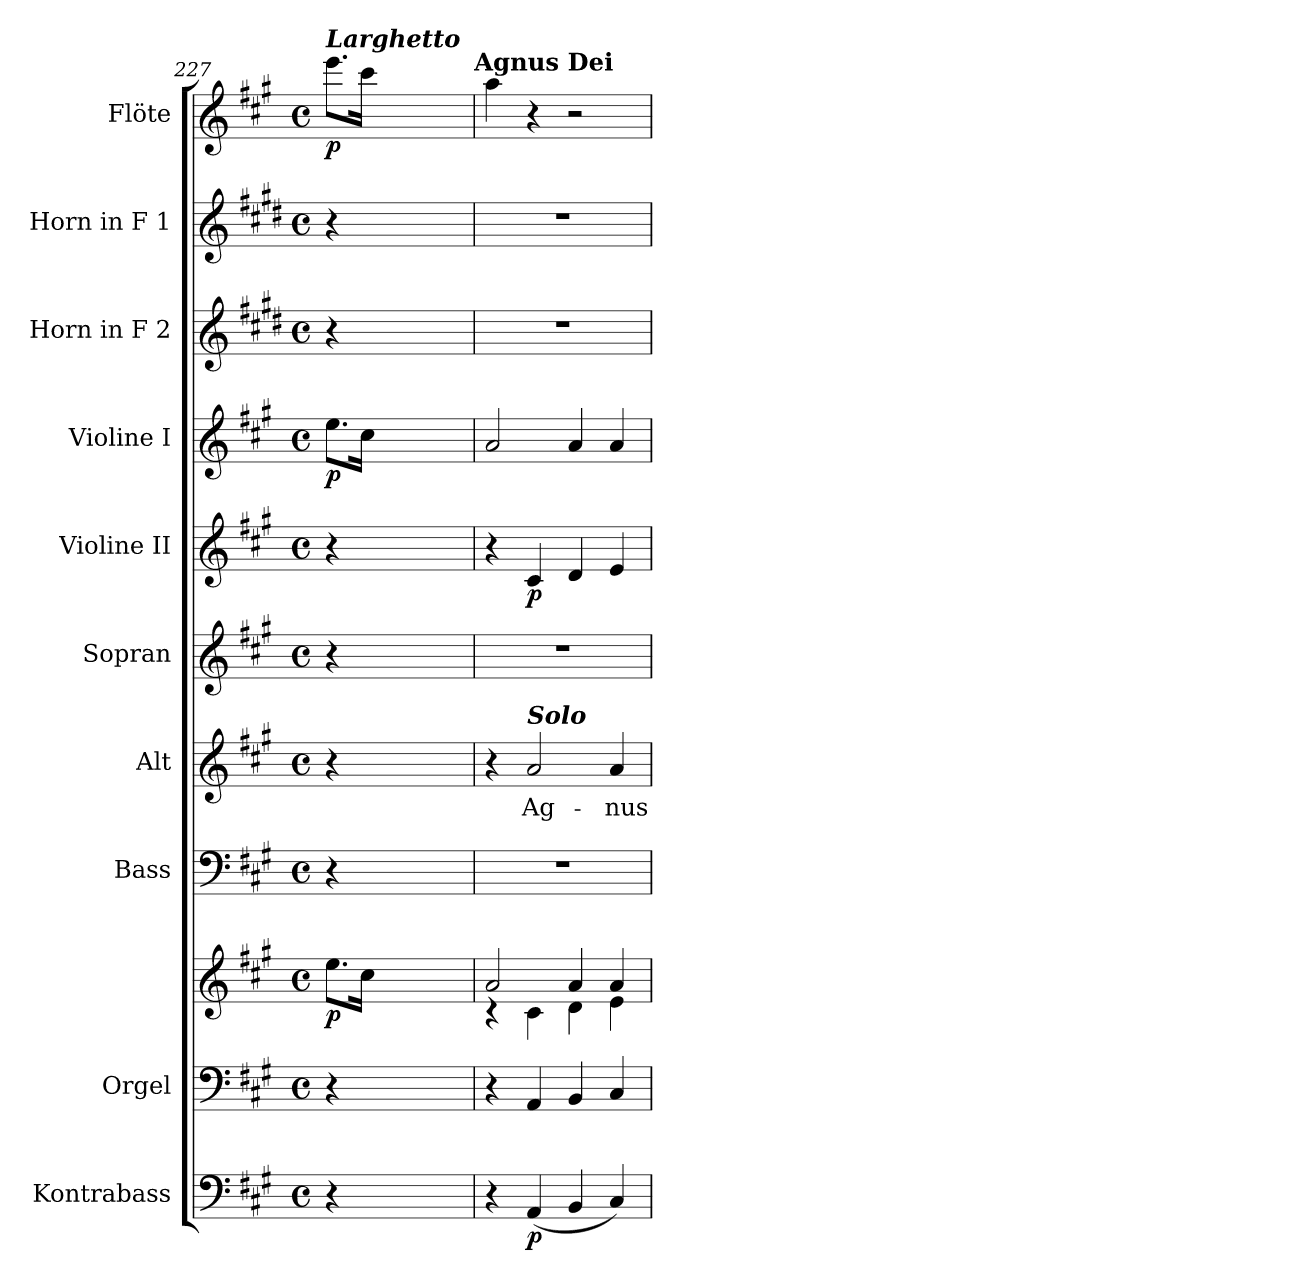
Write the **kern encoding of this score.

**kern	**dynam	**kern	**kern	**dynam	**kern	**kern	**text	**kern	**kern	**dynam	**kern	**dynam	**kern	**kern	**kern	**dynam
*part10	*part10	*part9	*part9	*part9	*part8	*part7	*part7	*part6	*part5	*part5	*part4	*part4	*part3	*part2	*part1	*part1
*staff11	*staff11	*staff10	*staff9	*staff9/10	*staff8	*staff7	*staff7	*staff6	*staff5	*staff5	*staff4	*staff4	*staff3	*staff2	*staff1	*staff1
*I"Kontrabass	*	*I"Orgel	*	*	*I"Bass	*I"Alt	*	*I"Sopran	*I"Violine II	*	*I"Violine I	*	*I"Horn in F 2	*I"Horn in F 1	*I"Flöte	*
*I'Kb.	*	*I'Org.	*	*	*I'B.	*I'A.	*	*I'S.	*I'Vl. II	*	*I'Vl. I	*	*	*	*I'Fl.	*
!!LO:PB:g=z
*clefF4	*	*clefF4	*clefG2	*	*clefF4	*clefG2	*	*clefG2	*clefG2	*	*clefG2	*	*clefG2	*clefG2	*clefG2	*
*ITrd7c12	*	*	*	*	*	*	*	*	*	*	*	*	*ITrd4c7	*ITrd4c7	*	*
*k[f#c#g#]	*	*k[f#c#g#]	*k[f#c#g#]	*	*k[f#c#g#]	*k[f#c#g#]	*	*k[f#c#g#]	*k[f#c#g#]	*	*k[f#c#g#]	*	*k[f#c#g#]	*k[f#c#g#]	*k[f#c#g#]	*
*A:	*	*A:	*A:	*	*A:	*A:	*	*A:	*A:	*	*A:	*	*A:	*A:	*A:	*
*M4/4	*	*M4/4	*M4/4	*	*M4/4	*M4/4	*	*M4/4	*M4/4	*	*M4/4	*	*M4/4	*M4/4	*M4/4	*
*met(c)	*	*met(c)	*met(c)	*	*met(c)	*met(c)	*	*met(c)	*met(c)	*	*met(c)	*	*met(c)	*met(c)	*met(c)	*
=227	=227	=227	=227	=227	=227	=227	=227	=227	=227	=227	=227	=227	=227	=227	=227	=227
!	!	!	!	!	!	!	!	!	!	!	!	!	!	!	!LO:TX:a:Bi:t=Larghetto	!
!	!	!	!	!LO:DY:b	!	!	!	!	!	!	!	!LO:DY:b	!	!	!	!LO:DY:b
4r	.	4r	8.ee\L	p	4r	4r	.	4r	4r	.	8.ee\L	p	4r	4r	8.eee\L	p
.	.	.	16cc#\Jk	.	.	.	.	.	.	.	16cc#\Jk	.	.	.	16ccc#\Jk	.
1ryy	.	1ryy	1ryy	.	1ryy	1ryy	.	1ryy	1ryy	.	1ryy	.	1ryy	1ryy	1ryy	.
!	!	!	!	!	!	!	!	!	!	!	!	!	!	!	!LO:TX:a:B:t=Agnus Dei	!
=228	=228	=228	=228	=228	=228	=228	=228	=228	=228	=228	=228	=228	=228	=228	=228	=228
*	*	*	*^	*	*	*	*	*	*	*	*	*	*	*	*	*
4r	.	4r	2a/	4rc	.	1r	4r	.	1r	4r	.	2a/	.	1r	1r	4aa\	.
!	!	!	!	!	!	!	!LO:TX:a:Bi:t=Solo	!	!	!	!	!	!	!	!	!	!
!	!LO:DY:b	!	!	!	!	!	!	!LO:LY:b	!	!	!LO:DY:b	!	!	!	!	!	!
(<4AAA/	p	4AA/	.	4c#\	.	.	2a/	Ag-	.	4c#/	p	.	.	.	.	4r	.
4BBB/	.	4BB/	4a/	4d\	.	.	.	.	.	4d/	.	4a/	.	.	.	2r	.
!	!	!	!	!	!	!	!	!LO:LY:b	!	!	!	!	!	!	!	!	!
4CC#/)	.	4C#/	4a/	4e\	.	.	4a/	-nus	.	4e/	.	4a/	.	.	.	.	.
*	*	*	*v	*v	*	*	*	*	*	*	*	*	*	*	*	*	*
=	=	=	=	=	=	=	=	=	=	=	=	=	=	=	=	=
*-	*-	*-	*-	*-	*-	*-	*-	*-	*-	*-	*-	*-	*-	*-	*-	*-
